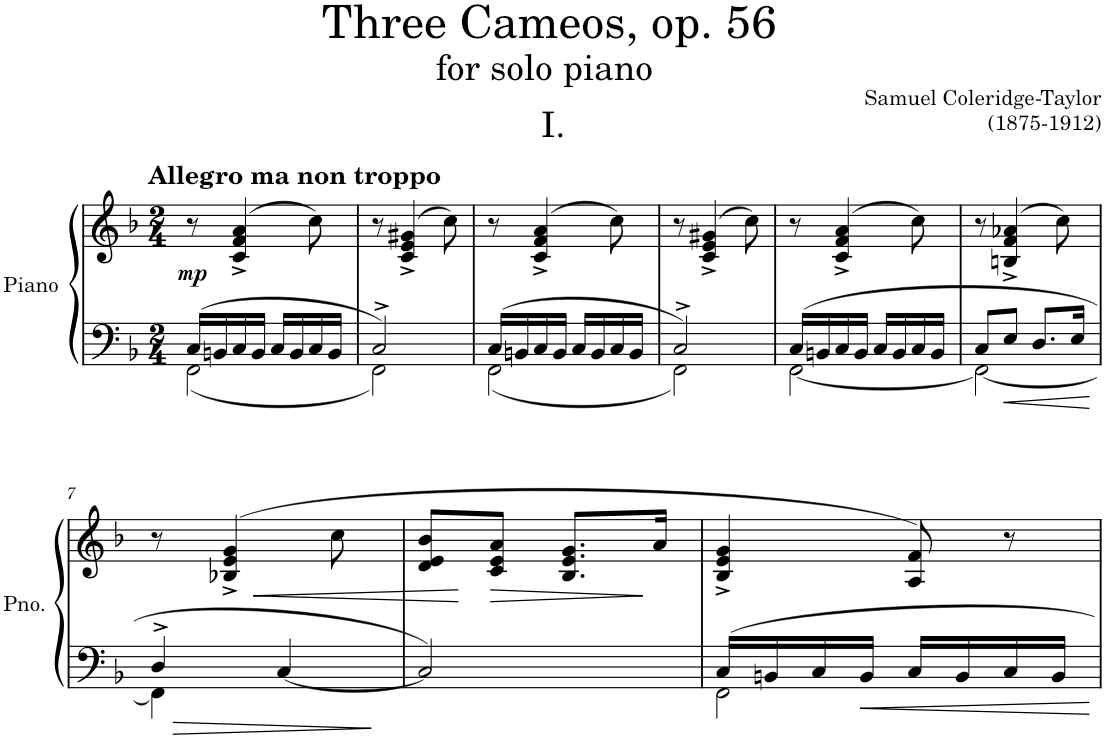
**kern	**kern	**dynam
*part1	*part1	*part1
*staff2	*staff1	*staff1/2
*I"Piano	*	*
*I'Pno.	*	*
*clefF4	*clefG2	*
*k[b-]	*k[b-]	*
*M2/4	*M2/4	*
=1	=1	=1
*^	*	*
!	!	!LO:TX:a:B:t=Allegro ma non troppo	!
!	!	!	!LO:DY:b
16C/LL	2FF\	8r	mp
16BBn/	.	.	.
16C/	.	(4c/^ 4f/^ 4a/^	.
16BB/JJ	.	.	.
16C/LL	.	.	.
16BB/	.	.	.
16C/	.	8cc\)	.
16BB/JJ	.	.	.
=2	=2	=2	=2
2C^/	2FF\	8r	.
.	.	(4c/^ 4e/^ 4g#X/^	.
.	.	8cc\)	.
=3	=3	=3	=3
16C/LL	2FF\	8r	.
16BBn/	.	.	.
16C/	.	(4c/^ 4f/^ 4a/^	.
16BB/JJ	.	.	.
16C/LL	.	.	.
16BB/	.	.	.
16C/	.	8cc\)	.
16BB/JJ	.	.	.
=4	=4	=4	=4
2C^/	2FF\	8r	.
.	.	(4c/^ 4e/^ 4g#X/^	.
.	.	8cc\)	.
=5	=5	=5	=5
16C/LL	[2FF\	8r	.
16BBn/	.	.	.
16C/	.	(4c/^ 4f/^ 4a/^	.
16BB/JJ	.	.	.
16C/LL	.	.	.
16BB/	.	.	.
16C/	.	8cc\)	.
16BB/JJ	.	.	.
=6	=6	=6	=6
8C/L	2FF\_	8r	.
8E/J	.	(4Bn/^ 4f/^ 4a-X/^	.
8.D/L	.	.	.
.	.	8cc\)	.
16E/Jk	.	.	.
!!LO:LB:g=z
=7	=7	=7	=7
4D^/	4FF\]	8r	.
!	!	!	!LO:HP:b
.	.	(4B-X/^ 4e/^ 4g/^	<
[4C/	4ryy	.	.
.	.	8cc\	.
*v	*v	*	*
=8	=8	=8
2C/]	8d/ 8e/ 8b-/L	.
!	!	!LO:HP:n=1:b
.	8c/ 8e/ 8a/J	[ >
.	8.B-/ 8.e/ 8.g/L	.
.	16a/Jk	]
=9	=9	=9
*^	*	*
16C/LL	2FF\	4B-/^ 4e/^ 4g/^	.
16BBn/	.	.	.
16C/	.	.	.
16BB/JJ	.	.	.
16C/LL	.	8A/ 8f/)	.
16BB/	.	.	.
16C/	.	8r	.
16BB/JJ	.	.	.
*v	*v	*	*
=	=	=
*-	*-	*-
